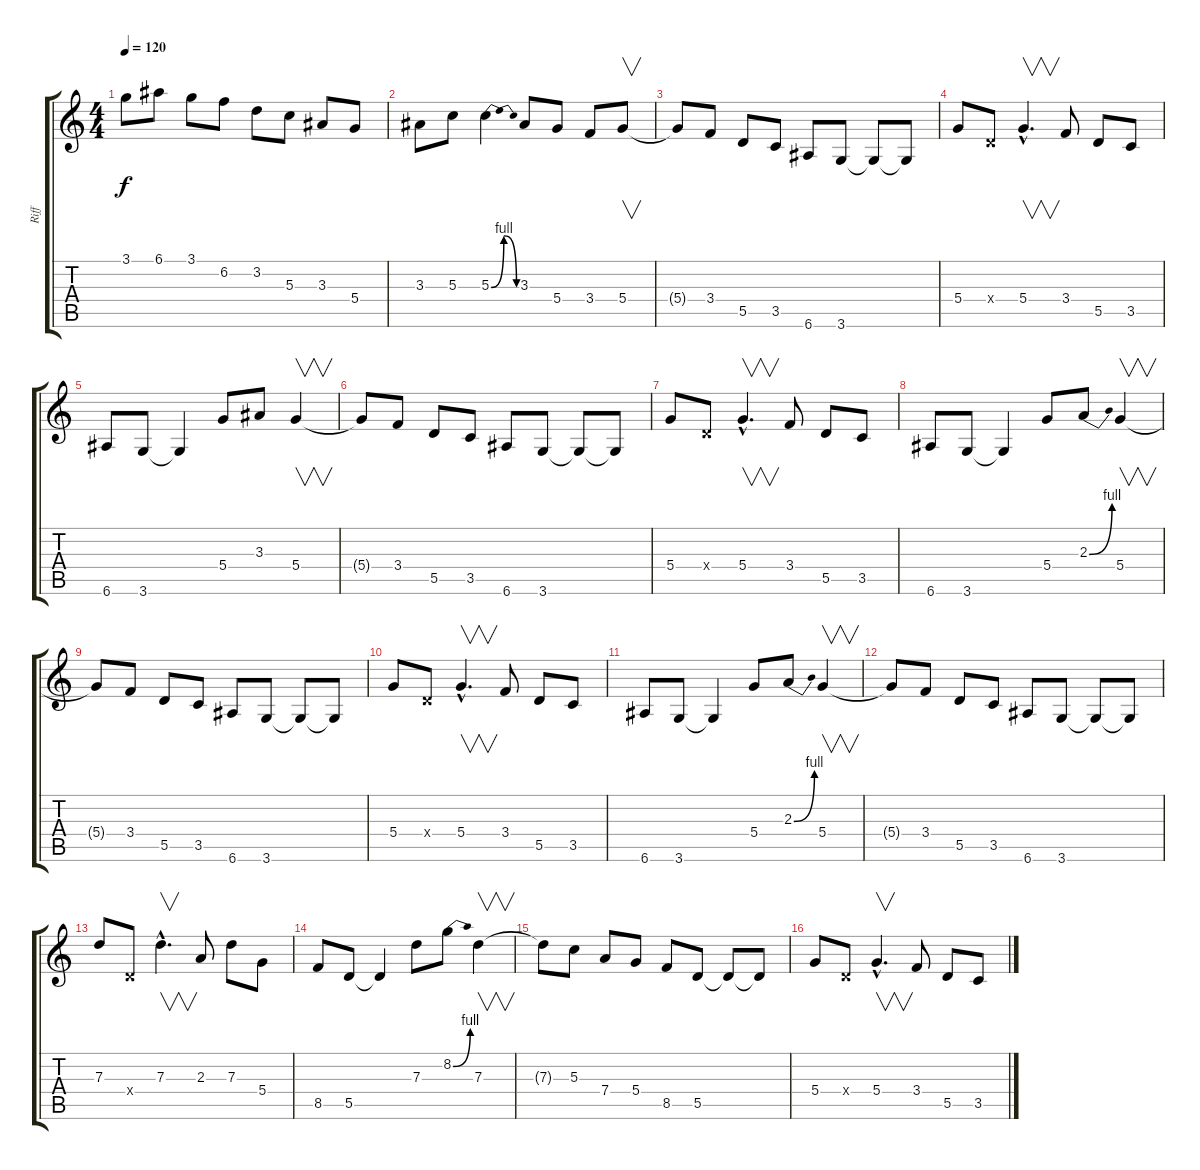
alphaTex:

\track ("Riff" "Riff") {instrument overdrivenguitar}
\staff {score tabs}
\tuning (E4 B3 G3 D3 A2 E2) {hide}
\ts (4 4)
\tempo 120
\clef g2
\ks c
3.1.8{dy f instrument overdrivenguitar} 6.1.8 3.1.8 6.2.8 3.2.8 5.3.8 3.3.8 5.4.8 |
3.3.8 5.3.8 5.3{be (bendrelease 0 0 30 4 30 4 60 0)}.4 3.3.8 5.4.8 3.4.8 5.4.8{v} |
5.4{t}.8 3.4.8 5.5.8 3.5.8 6.6.8 3.6.8 3.6{t}.8 3.6{t}.8 |
5.4.8 0.4{x}.8 5.4{hac}.4{v d} 3.4.8 5.5.8 3.5.8 |
6.6.8 3.6.8 3.6{t}.4 5.4.8 3.3.8 5.4.4{v} |
5.4{t}.8 3.4.8 5.5.8 3.5.8 6.6.8 3.6.8 3.6{t}.8 3.6{t}.8 |
5.4.8 0.4{x}.8 5.4{hac}.4{v d} 3.4.8 5.5.8 3.5.8 |
6.6.8 3.6.8 3.6{t}.4 5.4.8 2.3{be (bend 0 0 60 4)}.8 5.4.4{v} |
5.4{t}.8 3.4.8 5.5.8 3.5.8 6.6.8 3.6.8 3.6{t}.8 3.6{t}.8 |
5.4.8 0.4{x}.8 5.4{hac}.4{v d} 3.4.8 5.5.8 3.5.8 |
6.6.8 3.6.8 3.6{t}.4 5.4.8 2.3{be (bend 0 0 60 4)}.8 5.4.4{v} |
5.4{t}.8 3.4.8 5.5.8 3.5.8 6.6.8 3.6.8 3.6{t}.8 3.6{t}.8 |
7.3.8 0.4{x}.8 7.3{hac}.4{v d} 2.3.8 7.3.8 5.4.8 |
8.5.8 5.5.8 5.5{t}.4 7.3.8 8.2{be (bend 0 0 60 4)}.8 7.3.4{v} |
7.3{t}.8 5.3.8 7.4.8 5.4.8 8.5.8 5.5.8 5.5{t}.8 5.5{t}.8 |
5.4.8 0.4{x}.8 5.4{hac}.4{v d} 3.4.8 5.5.8 3.5.8
